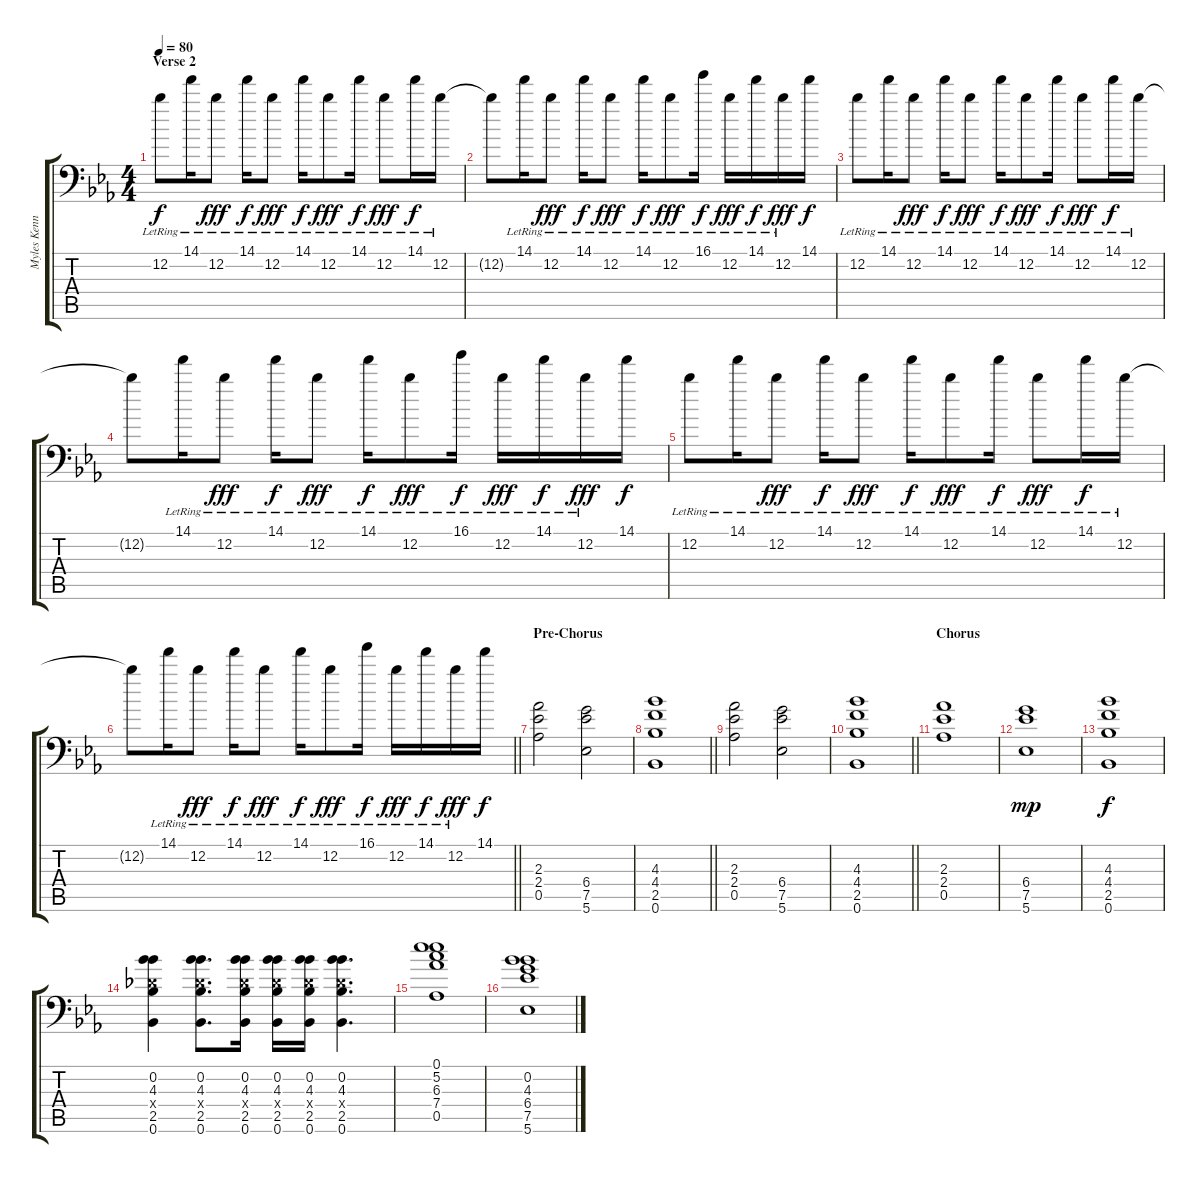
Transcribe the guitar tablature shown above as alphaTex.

\track ("Myles Kennedy" "Myles Kenn") {instrument electricguitarclean}
\staff {score tabs}
\tuning (Eb4 Bb3 Gb3 Db3 Ab2 Bb1) {hide}
\ts (4 4)
\section ("" "Verse 2")
\tempo 80
\clef f4
\ks eb
12.2{lr}.8{dy f volume 10 instrument distortionguitar} 14.1{lr}.16 12.2{lr}.8{dy fff} 14.1{lr}.16{dy f} 12.2{lr}.8{dy fff} 14.1{lr}.16{dy f} 12.2{lr}.8{dy fff} 14.1{lr}.16{dy f} 12.2{lr}.8{dy fff} 14.1{lr}.16{dy f} 12.2{lr}.16 |
12.2{t}.8 14.1{lr}.16 12.2{lr}.8{dy fff} 14.1{lr}.16{dy f} 12.2{lr}.8{dy fff} 14.1{lr}.16{dy f} 12.2{lr}.8{dy fff} 16.1{lr}.16{dy f} 12.2{lr}.16{dy fff} 14.1{lr}.16{dy f} 12.2{lr}.16{dy fff} 14.1.16{dy f} |
12.2{lr}.8 14.1{lr}.16 12.2{lr}.8{dy fff} 14.1{lr}.16{dy f} 12.2{lr}.8{dy fff} 14.1{lr}.16{dy f} 12.2{lr}.8{dy fff} 14.1{lr}.16{dy f} 12.2{lr}.8{dy fff} 14.1{lr}.16{dy f} 12.2{lr}.16 |
12.2{t}.8 14.1{lr}.16 12.2{lr}.8{dy fff} 14.1{lr}.16{dy f} 12.2{lr}.8{dy fff} 14.1{lr}.16{dy f} 12.2{lr}.8{dy fff} 16.1{lr}.16{dy f} 12.2{lr}.16{dy fff} 14.1{lr}.16{dy f} 12.2{lr}.16{dy fff} 14.1.16{dy f} |
12.2{lr}.8 14.1{lr}.16 12.2{lr}.8{dy fff} 14.1{lr}.16{dy f} 12.2{lr}.8{dy fff} 14.1{lr}.16{dy f} 12.2{lr}.8{dy fff} 14.1{lr}.16{dy f} 12.2{lr}.8{dy fff} 14.1{lr}.16{dy f} 12.2{lr}.16 |
\barLineRight lightlight
12.2{t}.8 14.1{lr}.16 12.2{lr}.8{dy fff} 14.1{lr}.16{dy f} 12.2{lr}.8{dy fff} 14.1{lr}.16{dy f} 12.2{lr}.8{dy fff} 16.1{lr}.16{dy f} 12.2{lr}.16{dy fff} 14.1{lr}.16{dy f} 12.2{lr}.16{dy fff} 14.1.16{dy f} |
\section ("" "Pre-Chorus")
(2.3 2.4 0.5).2{volume 6 instrument electricguitarclean} (6.4 7.5 5.6).2 |
\barLineRight lightlight
(4.3 4.4 2.5 0.6).1 |
(2.3 2.4 0.5).2 (6.4 7.5 5.6).2 |
\barLineRight lightlight
(4.3 4.4 2.5 0.6).1 |
\section ("" "Chorus")
(2.3 2.4 0.5).1 |
(6.4 7.5 5.6).1{dy mp} |
(4.3 4.4 2.5 0.6).1{dy f} |
(0.2 4.3 0.4{x} 2.5 0.6).4 (0.2 4.3 0.4{x} 2.5 0.6).8{d} (0.2 4.3 0.4{x} 2.5 0.6).16 (0.2 4.3 0.4{x} 2.5 0.6).16 (0.2 4.3 0.4{x} 2.5 0.6).16 (0.2 4.3 0.4{x} 2.5 0.6).4{d} |
(0.1 5.2 6.3 7.4 0.5).1 |
(0.2 4.3 6.4 7.5 5.6).1
